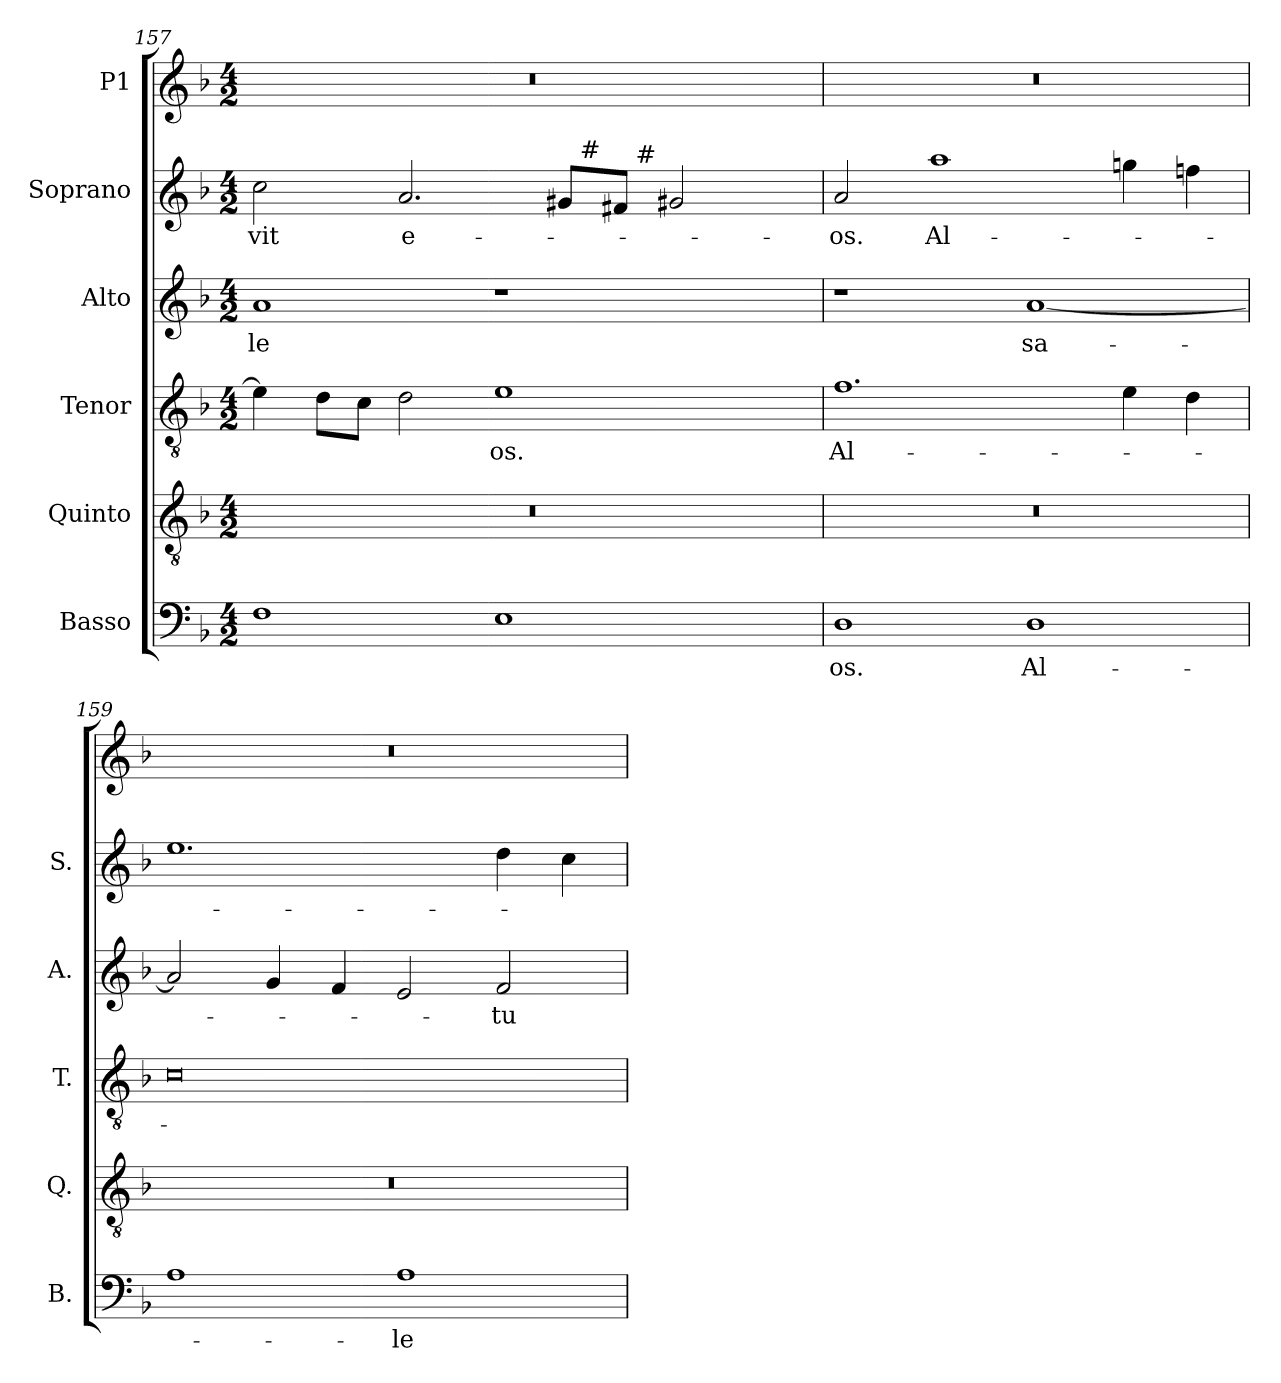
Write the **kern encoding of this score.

**kern	**text	**kern	**kern	**text	**kern	**text	**kern	**text	**kern
*part6	*part6	*part5	*part4	*part4	*part3	*part3	*part2	*part2	*part1
*staff6	*staff6	*staff5	*staff4	*staff4	*staff3	*staff3	*staff2	*staff2	*staff1
*I"Basso	*	*I"Quinto	*I"Tenor	*	*I"Alto	*	*I"Soprano	*	*I"P1
*I'B.	*	*I'Q.	*I'T.	*	*I'A.	*	*I'S.	*	*
*clefF4	*	*clefGv2	*clefGv2	*	*clefG2	*	*clefG2	*	*clefG2
*	*	*ITrd7c12	*ITrd7c12	*	*	*	*	*	*
*k[b-]	*	*k[b-]	*k[b-]	*	*k[b-]	*	*k[b-]	*	*k[b-]
*F:	*	*F:	*F:	*	*F:	*	*F:	*	*F:
*M4/2	*	*M4/2	*M4/2	*	*M4/2	*	*M4/2	*	*M4/2
=157	=157	=157	=157	=157	=157	=157	=157	=157	=157
!	!	!LO:N:vis=1	!	!	!	!	!	!	!
!	!	!	!	!	!	!LO:LY:b:color=#000000	!	!	!
!	!	!	!	!	!	!	!	!LO:LY:b:color=#000000	!LO:N:vis=1
*	*	*	*	*	*	*	*^	*	*
*	*	*	*	*	*	*	*	*^	*	*
1Fi	.	0r	4Ei\]	.	1ai	-le	2cci\	1ryy	1ryy	-vit	0r
.	.	.	8Di\L	.	.	.	.	.	.	.	.
.	.	.	8Ci\J	.	.	.	.	.	.	.	.
!	!	!	!	!	!	!	!	!	!	!LO:LY:b:color=#000000	!
.	.	.	2Di\	.	.	.	2.ai/	.	.	e-	.
!	!	!	!	!LO:LY:b:color=#000000	!	!	!	!	!	!	!
1Ei	.	.	1Ei	-os.	1r	.	.	4ryy	4ryy	.	.
.	.	.	.	.	.	.	8g#i/L	32ryy	8ryy	.	.
.	.	.	.	.	.	.	.	256ryy	.	.	.
!	!	!	!	!	!	!	!	!LO:TX:a:t=#	!	!	!
.	.	.	.	.	.	.	.	2ryy	.	.	.
.	.	.	.	.	.	.	8f#i/J	.	32ryy	.	.
.	.	.	.	.	.	.	.	.	256ryy	.	.
!	!	!	!	!	!	!	!	!	!LO:TX:a:t=#	!	!
.	.	.	.	.	.	.	.	.	2ryy	.	.
.	.	.	.	.	.	.	2g#Xi/	.	.	.	.
.	.	.	.	.	.	.	.	8ryy	.	.	.
.	.	.	.	.	.	.	.	16ryy	16ryy	.	.
.	.	.	.	.	.	.	.	64..ryy	64..ryy	.	.
*	*	*	*	*	*	*	*v	*v	*v	*	*
=158	=158	=158	=158	=158	=158	=158	=158	=158	=158
*	*	*	*	*	*	*	*^	*	*
*	*	*	*	*	*	*	*	*^	*	*
!	!LO:LY:b:color=#000000	!LO:N:vis=1	!	!	!	!	!	!	!	!	!
*	*	*	*	*	*	*	*v	*v	*v	*	*
*	*	*	*	*	*	*	*^	*	*
*	*	*	*	*	*	*	*	*^	*	*
!	!	!	!	!LO:LY:b:color=#000000	!	!	!	!	!	!	!
*	*	*	*	*	*	*	*v	*v	*v	*	*
*	*	*	*	*	*	*	*^	*	*
*	*	*	*	*	*	*	*	*^	*	*
!	!	!	!	!	!	!	!	!	!	!LO:LY:b:color=#000000	!LO:N:vis=1
*	*	*	*	*	*	*	*v	*v	*v	*	*
1Di	-os.	0r	1.Fi	Al-	1r	.	2ai/	-os.	0r
!	!	!	!	!	!	!	!	!LO:LY:b:color=#000000	!
.	.	.	.	.	.	.	1aai	Al-	.
!	!LO:LY:b:color=#000000	!	!	!	!	!	!	!	!
!	!	!	!	!	!	!LO:LY:b:color=#000000	!	!	!
1Di	Al-	.	.	.	[1ai	sa-	.	.	.
.	.	.	4Ei\	.	.	.	4ggni\	.	.
.	.	.	4Di\	.	.	.	4ffni\	.	.
=159	=159	=159	=159	=159	=159	=159	=159	=159	=159
!	!	!LO:N:vis=1	!	!	!	!	!	!	!LO:N:vis=1
1Ai	.	0r	0Ci	.	2ai/]	.	1.eei	.	0r
.	.	.	.	.	4gi/	.	.	.	.
.	.	.	.	.	4fi/	.	.	.	.
!	!LO:LY:b:color=#000000	!	!	!	!	!	!	!	!
1Ai	-le-	.	.	.	2ei/	.	.	.	.
!	!	!	!	!	!	!LO:LY:b:color=#000000	!	!	!
.	.	.	.	.	2fi/	-tu-	4ddi\	.	.
.	.	.	.	.	.	.	4cci\	.	.
=	=	=	=	=	=	=	=	=	=
*-	*-	*-	*-	*-	*-	*-	*-	*-	*-
